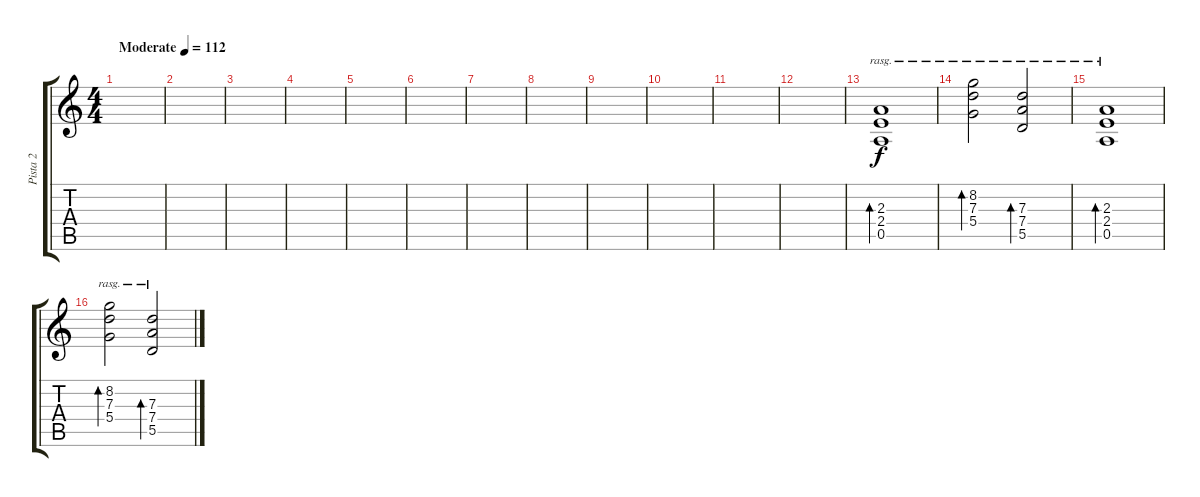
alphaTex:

\track ("Pista 2" "Pista 2") {instrument electricguitarclean}
\staff {score tabs}
\tuning (E4 B3 G3 D3 A2 E2) {hide}
\ts (4 4)
\tempo (112 "Moderate")
\clef g2
\ks c
|
|
|
|
|
|
|
|
|
|
|
|
(2.3 2.4 0.5).1{bd 240 rasg ii} |
(8.2 7.3 5.4).2{bd 240 rasg ii} (7.3 7.4 5.5).2{bd 240 rasg ii} |
(2.3 2.4 0.5).1{bd 240 rasg ii} |
(8.2 7.3 5.4).2{bd 240 rasg ii} (7.3 7.4 5.5).2{bd 240 rasg ii}
